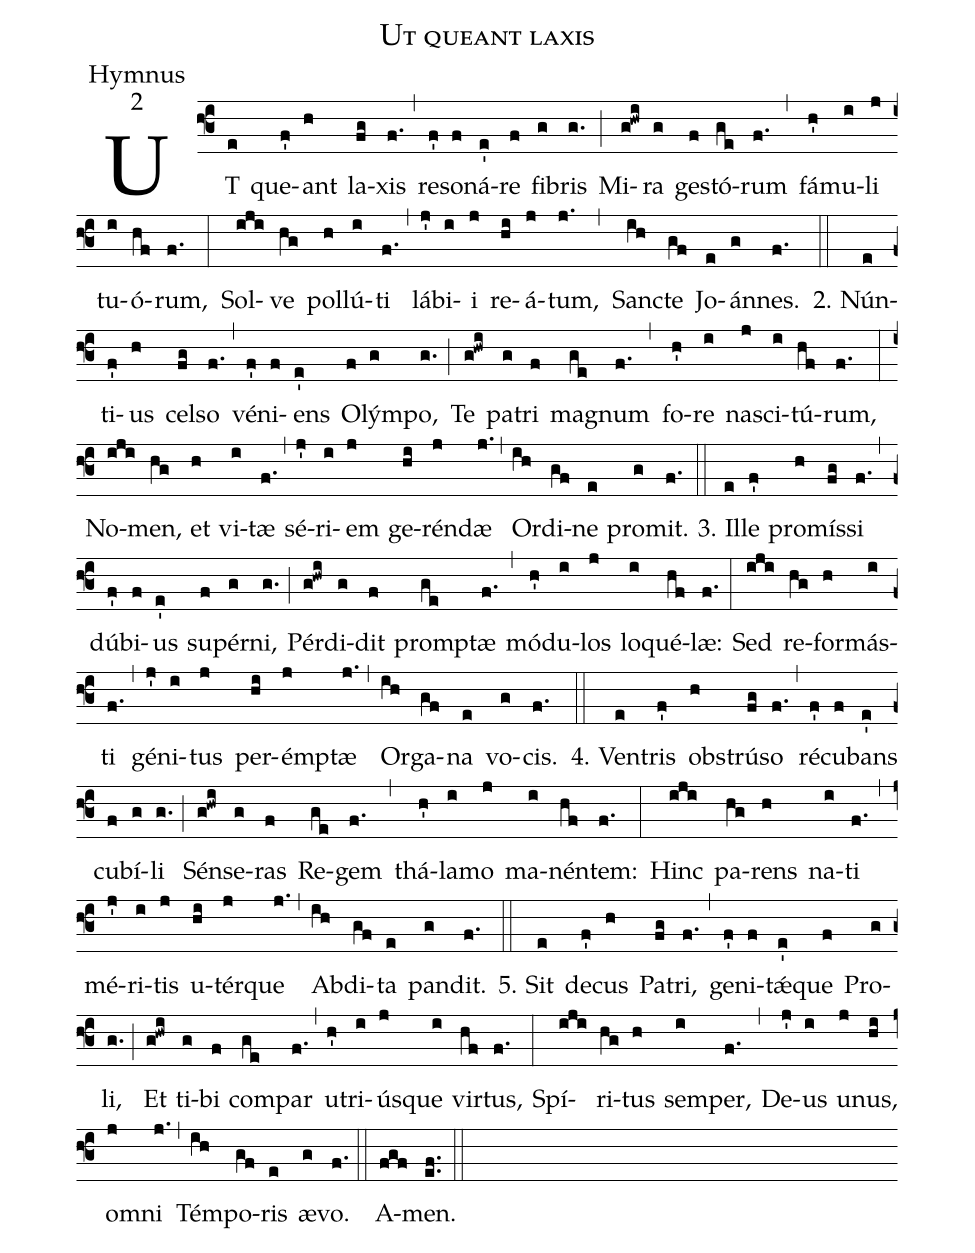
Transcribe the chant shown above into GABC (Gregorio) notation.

name: Ut queant laxis;
office-part: Hymnus;
mode: 2;
%%
(f3) UT(e) que(f')ant(h)
la(fg)xis(f.) (,)
re(f')so(f)ná(e')re(f) fi(g)bris(g.) (;)
Mi(g!hwi)ra(g) ges(f)tó(ge)rum(f.) (,)
fá(h')mu(i)li(j) tu(i)ó(hf)rum,(f.) (:)
Sol(iji)ve(hg) pol(h)lú(i)ti(f.) (,)
lá(j')bi(i)i(j) re(hi)á(j)tum,(j.) (,)
Sanc(ih)te(gf) Jo(e)án(g)nes.(f.) (::)
2. Nún(e)ti(f')us(h) cel(fg)so(f.) (,) vé(f')ni(f)ens(e') O(f)lým(g)po,(g.) (;) Te(g!hwi) pa(g)tri(f) ma(ge)gnum(f.) (,) fo(h')re(i) na(j)sci(i)tú(hf)rum,(f.) (:)
No(iji)men,(hg) et(h) vi(i)tæ(f.) (,) sé(j')ri(i)em(j) ge(hi)rén(j)dæ(j.) (,) Or(ih)di(gf)ne(e) pro(g)mit.(f.) (::)
3. Il(e)le(f') pro(h)mís(fg)si(f.) (,) dú(f')bi(f)us(e') su(f)pér(g)ni,(g.) (;) Pér(g!hwi)di(g)dit(f) promp(ge)tæ(f.) (,) mó(h')du(i)los(j) lo(i)qué(hf)læ:(f.) (:)
Sed(iji) re(hg)for(h)más(i)ti(f.) (,) gé(j')ni(i)tus(j) per(hi)émp(j)tæ(j.) (,) Or(ih)ga(gf)na(e) vo(g)cis.(f.) (::)
4. Ven(e)tris(f') obs(h)trú(fg)so(f.) (,) ré(f')cu(f)bans(e') cu(f)bí(g)li(g.) (;) Sén(g!hwi)se(g)ras(f) Re(ge)gem(f.) (,) thá(h')la(i)mo(j) ma(i)nén(hf)tem:(f.) (:)
Hinc(iji) pa(hg)rens(h) na(i)ti(f.) (,) mé(j')ri(i)tis(j) u(hi)tér(j)que(j.) (,) Ab(ih)di(gf)ta(e) pan(g)dit.(f.) (::)
5. Sit(e) de(f')cus(h) Pa(fg)tri,(f.) (,) ge(f')ni(f)tǽ(e')que(f) Pro(g)li,(g.) (;) Et(g!hwi) ti(g)bi(f) com(ge)par(f.) (,) u(h')tri(i)ús(j)que(i) vir(hf)tus,(f.) (:)
Spí(iji)ri(hg)tus(h) sem(i)per,(f.) (,) De(j')us(i) u(j)nus,(hi) om(j)ni(j.) (,) Tém(ih)po(gf)ris(e) æ(g)vo.(f.) (::)
A(fgf)men.(ef..) (::)
